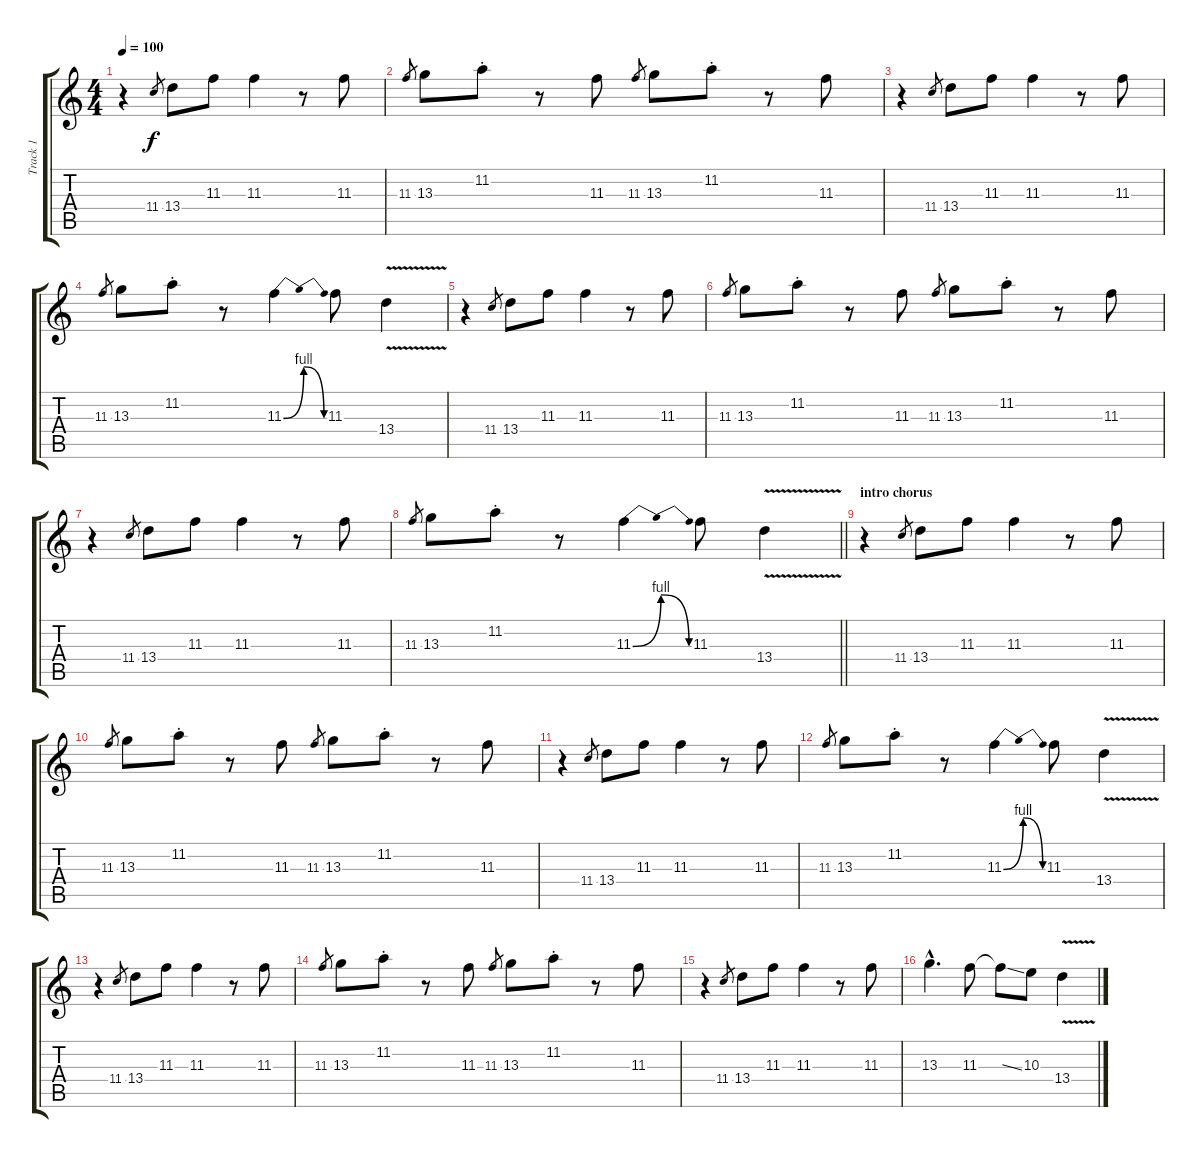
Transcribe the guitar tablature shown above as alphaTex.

\track ("Track 1" "Track 1") {instrument overdrivenguitar}
\staff {score tabs}
\tuning (Eb4 Bb3 Gb3 Db3 Ab2 Eb2) {hide}
\ts (4 4)
\tempo 100
\clef g2
\ks c
r.4{dy f instrument overdrivenguitar} 11.4.8{gr} 13.4.8 11.3.8 11.3.4 r.8 11.3.8 |
11.3.8{gr} 13.3.8 11.2{st}.8 r.8 11.3.8 11.3.8{gr} 13.3.8 11.2{st}.8 r.8 11.3.8 |
r.4 11.4.8{gr} 13.4.8 11.3.8 11.3.4 r.8 11.3.8 |
11.3.8{gr} 13.3.8 11.2{st}.8 r.8 11.3{be (bendrelease 0 0 30 4 30 4 60 0)}.4 11.3.8 13.4{v}.4 |
r.4 11.4.8{gr} 13.4.8 11.3.8 11.3.4 r.8 11.3.8 |
11.3.8{gr} 13.3.8 11.2{st}.8 r.8 11.3.8 11.3.8{gr} 13.3.8 11.2{st}.8 r.8 11.3.8 |
r.4 11.4.8{gr} 13.4.8 11.3.8 11.3.4 r.8 11.3.8 |
\barLineRight lightlight
11.3.8{gr} 13.3.8 11.2{st}.8 r.8 11.3{be (bendrelease 0 0 30 4 30 4 60 0)}.4 11.3.8 13.4{v}.4 |
\section ("" "intro chorus")
r.4 11.4.8{gr} 13.4.8 11.3.8 11.3.4 r.8 11.3.8 |
11.3.8{gr} 13.3.8 11.2{st}.8 r.8 11.3.8 11.3.8{gr} 13.3.8 11.2{st}.8 r.8 11.3.8 |
r.4 11.4.8{gr} 13.4.8 11.3.8 11.3.4 r.8 11.3.8 |
11.3.8{gr} 13.3.8 11.2{st}.8 r.8 11.3{be (bendrelease 0 0 30 4 30 4 60 0)}.4 11.3.8 13.4{v}.4 |
r.4 11.4.8{gr} 13.4.8 11.3.8 11.3.4 r.8 11.3.8 |
11.3.8{gr} 13.3.8 11.2{st}.8 r.8 11.3.8 11.3.8{gr} 13.3.8 11.2{st}.8 r.8 11.3.8 |
r.4 11.4.8{gr} 13.4.8 11.3.8 11.3.4 r.8 11.3.8 |
13.3{hac}.4{d} 11.3.8 11.3{ss t}.8 10.3.8 13.4{v}.4
